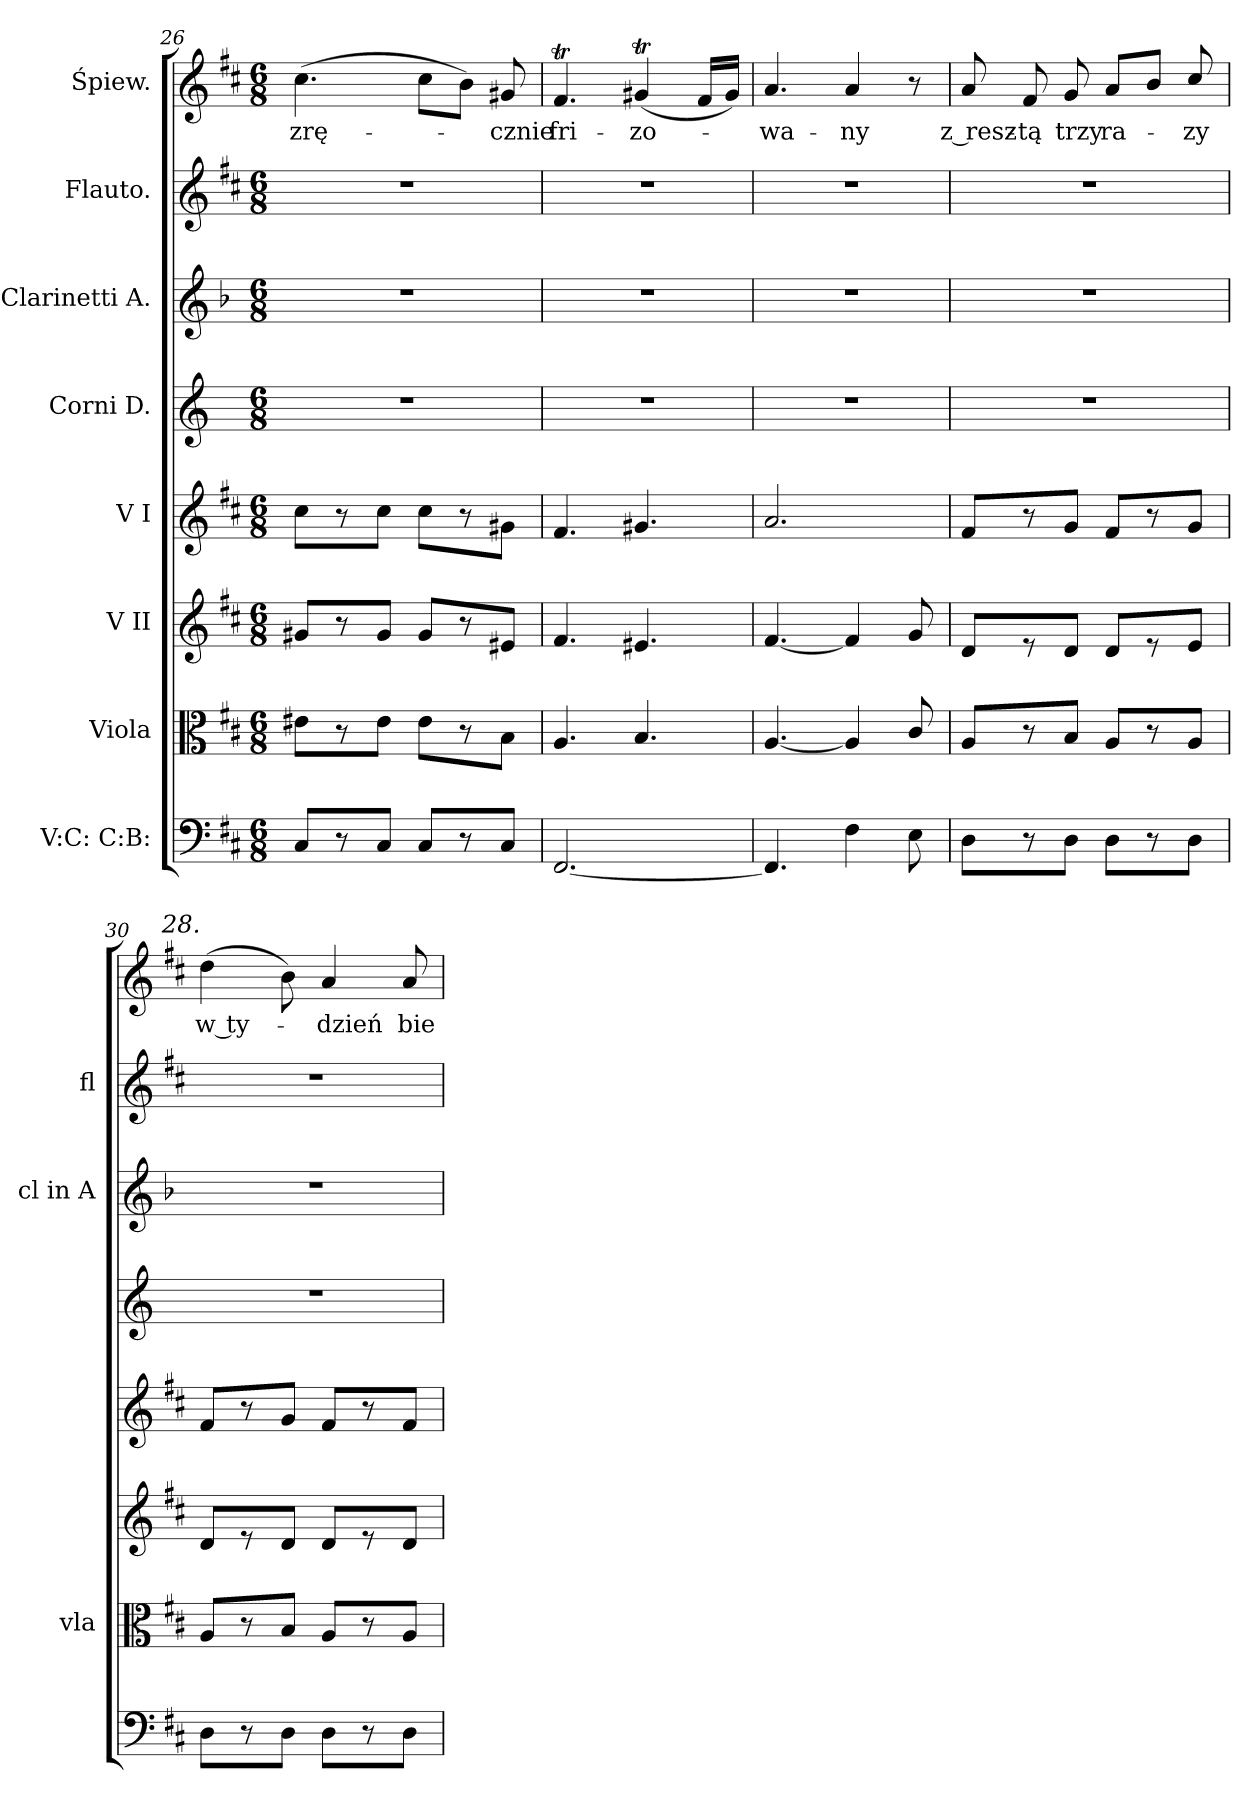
**kern	**kern	**kern	**kern	**kern	**kern	**kern	**kern	**text
*part8	*part7	*part6	*part5	*part4	*part3	*part2	*part1	*part1
*staff8	*staff7	*staff6	*staff5	*staff4	*staff3	*staff2	*staff1	*staff1
*I"V:C: C:B:	*I"Viola	*I"V II	*I"V I	*I"Corni D.	*I"Clarinetti A.	*I"Flauto.	*I"Śpiew.	*
*	*I'vla	*	*	*	*I'cl in A	*I'fl	*	*
*clefF4	*clefC3	*clefG2	*clefG2	*clefG2	*clefG2	*clefG2	*clefG2	*
*	*	*	*	*ITrd6c10	*ITrd2c3	*	*	*
*k[f#c#]	*k[f#c#]	*k[f#c#]	*k[f#c#]	*k[f#c#]	*k[f#c#]	*k[f#c#]	*k[f#c#]	*
*M6/8	*M6/8	*M6/8	*M6/8	*M6/8	*M6/8	*M6/8	*M6/8	*
=26	=26	=26	=26	=26	=26	=26	=26	=26
8C#/L	8e#X\L	8g#X/L	8cc#\L	2.r	2.r	2.r	(>4.cc#\	zrę-
8r	8r	8r	8r	.	.	.	.	.
8C#/J	8e#\J	8g#/J	8cc#\J	.	.	.	.	.
8C#/L	8e#\L	8g#/L	8cc#\L	.	.	.	8cc#\L	.
8r	8r	8r	8r	.	.	.	8b\J)	.
8C#/J	8B\J	8e#X/J	8g#X\J	.	.	.	8g#X/	-cznie
=27	=27	=27	=27	=27	=27	=27	=27	=27
[2.FF#/	4.A/	4.f#/	4.f#/	2.r	2.r	2.r	4.f#t/	fri-
.	4.B/	4.e#X/	4.g#X/	.	.	.	(<4g#Xt/	-zo-
.	.	.	.	.	.	.	16f#/LL	.
.	.	.	.	.	.	.	16g#/JJ)	.
=28	=28	=28	=28	=28	=28	=28	=28	=28
4.FF#/]	[4.A/	[4.f#/	2.a/	2.r	2.r	2.r	4.a/	-wa-
4F#\	4A/]	4f#/]	.	.	.	.	4a/	-ny
8E\	8c#/	8g/	.	.	.	.	8r	.
=29	=29	=29	=29	=29	=29	=29	=29	=29
8D\L	8A/L	8d/L	8f#/L	2.r	2.r	2.r	8a/	z resz-
8r	8r	8r	8r	.	.	.	8f#/	-tą
8D\J	8B/J	8d/J	8g/J	.	.	.	8g/	trzy
8D\L	8A/L	8d/L	8f#/L	.	.	.	8a/L	ra-
8r	8r	8r	8r	.	.	.	8b/J	.
8D\J	8A/J	8e/J	8g/J	.	.	.	8cc#/	-zy
=30	=30	=30	=30	=30	=30	=30	=30	=30
!	!	!	!	!	!	!	!LO:TX:a:i:rj:t=28.	!
8D\L	8A/L	8d/L	8f#/L	2.r	2.r	2.r	(>4dd\	w ty-
8r	8r	8r	8r	.	.	.	.	.
8D\J	8B/J	8d/J	8g/J	.	.	.	8b\)	.
8D\L	8A/L	8d/L	8f#/L	.	.	.	4a/	-dzień
8r	8r	8r	8r	.	.	.	.	.
8D\J	8A/J	8d/J	8f#/J	.	.	.	8a/	bie-
=	=	=	=	=	=	=	=	=
*-	*-	*-	*-	*-	*-	*-	*-	*-
